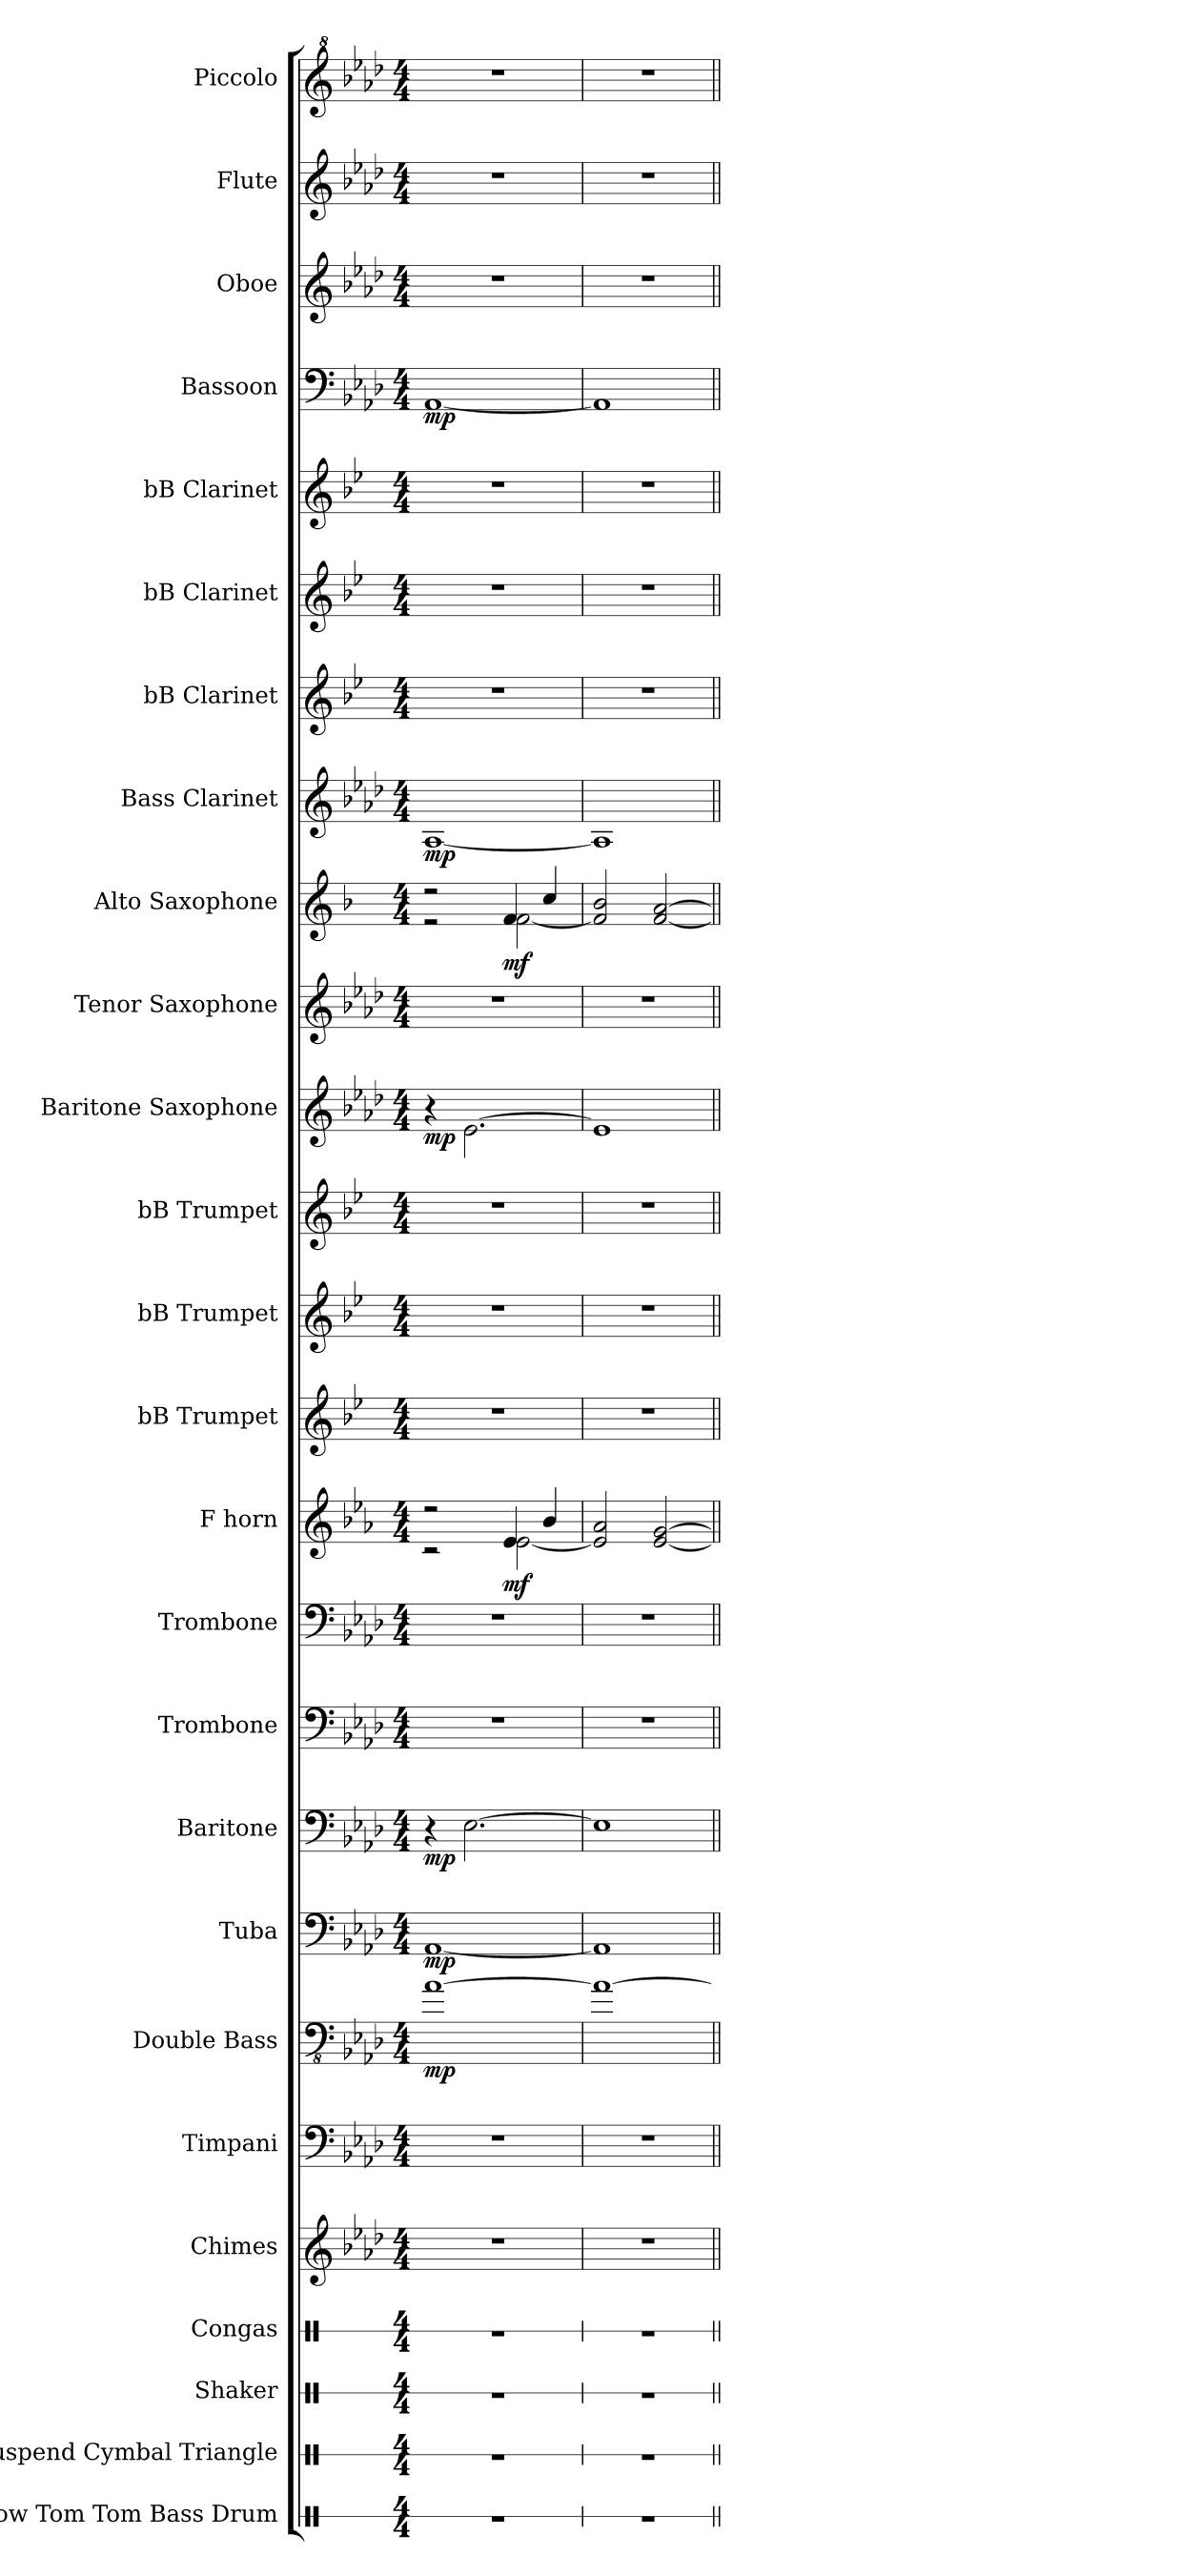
**kern	**kern	**kern	**kern	**kern	**kern	**kern	**dynam	**kern	**dynam	**kern	**dynam	**kern	**kern	**kern	**dynam	**kern	**kern	**kern	**kern	**dynam	**kern	**kern	**dynam	**kern	**dynam	**kern	**kern	**kern	**kern	**dynam	**kern	**kern	**kern
*part26	*part25	*part24	*part23	*part22	*part21	*part20	*part20	*part19	*part19	*part18	*part18	*part17	*part16	*part15	*part15	*part14	*part13	*part12	*part11	*part11	*part10	*part9	*part9	*part8	*part8	*part7	*part6	*part5	*part4	*part4	*part3	*part2	*part1
*staff26	*staff25	*staff24	*staff23	*staff22	*staff21	*staff20	*staff20	*staff19	*staff19	*staff18	*staff18	*staff17	*staff16	*staff15	*staff15	*staff14	*staff13	*staff12	*staff11	*staff11	*staff10	*staff9	*staff9	*staff8	*staff8	*staff7	*staff6	*staff5	*staff4	*staff4	*staff3	*staff2	*staff1
*I"Low Tom Tom Bass Drum	*I"Suspend Cymbal Triangle	*I"Shaker	*I"Congas	*I"Chimes	*I"Timpani	*I"Double Bass	*	*I"Tuba	*	*I"Baritone	*	*I"Trombone	*I"Trombone	*I"F horn	*	*I"bB Trumpet	*I"bB Trumpet	*I"bB Trumpet	*I"Baritone Saxophone	*	*I"Tenor Saxophone	*I"Alto Saxophone	*	*I"Bass Clarinet	*	*I"bB Clarinet	*I"bB Clarinet	*I"bB Clarinet	*I"Bassoon	*	*I"Oboe	*I"Flute	*I"Piccolo
*I'L.T B.D	*I'Sus.C Tri.	*I'Sh.	*I'Co.	*I'Chm.	*I'Timp.	*I'Db.	*	*I'Tba.	*	*I'Bar.	*	*I'Trb.	*I'Trb.	*I'F Hn.	*	*I'B♭ Tpt.	*I'B♭ Tpt.	*I'B♭ Tpt.	*I'Bar. Sax.	*	*I'T. Sax.	*I'A. Sax.	*	*I'B. Cl.	*	*I'B♭ Cl.	*I'B♭ Cl.	*I'B♭ Cl.	*I'Bsn.	*	*I'Ob.	*I'Fl.	*I'Picc.
*stria1	*stria1	*stria1	*stria1	*	*	*	*	*	*	*	*	*	*	*	*	*	*	*	*	*	*	*	*	*	*	*	*	*	*	*	*	*	*
*clefX	*clefX	*clefX	*clefX	*clefG2	*clefF4	*clefFv4	*	*clefF4	*	*clefF4	*	*clefF4	*clefF4	*clefG2	*	*clefG2	*clefG2	*clefG2	*clefG2	*	*clefG2	*clefG2	*	*clefG2	*	*clefG2	*clefG2	*clefG2	*clefF4	*	*clefG2	*clefG2	*clefG^2
*	*	*	*	*	*	*ITrd7c12	*	*	*	*	*	*	*	*ITrd4c7	*	*ITrd1c2	*ITrd1c2	*ITrd1c2	*ITrd12c21	*	*ITrd8c14	*ITrd5c9	*	*ITrd8c14	*	*ITrd1c2	*ITrd1c2	*ITrd1c2	*	*	*	*	*
*k[]	*k[]	*k[]	*k[]	*k[b-e-a-d-]	*k[b-e-a-d-]	*k[b-e-a-d-]	*	*k[b-e-a-d-]	*	*k[b-e-a-d-]	*	*k[b-e-a-d-]	*k[b-e-a-d-]	*k[b-e-a-d-]	*	*k[b-e-a-d-]	*k[b-e-a-d-]	*k[b-e-a-d-]	*k[b-e-a-d-]	*	*k[b-e-a-d-]	*k[b-e-a-d-]	*	*k[b-e-a-d-]	*	*k[b-e-a-d-]	*k[b-e-a-d-]	*k[b-e-a-d-]	*k[b-e-a-d-]	*	*k[b-e-a-d-]	*k[b-e-a-d-]	*k[b-e-a-d-]
*M4/4	*M4/4	*M4/4	*M4/4	*M4/4	*M4/4	*M4/4	*	*M4/4	*	*M4/4	*	*M4/4	*M4/4	*M4/4	*	*M4/4	*M4/4	*M4/4	*M4/4	*	*M4/4	*M4/4	*	*M4/4	*	*M4/4	*M4/4	*M4/4	*M4/4	*	*M4/4	*M4/4	*M4/4
*MM80	*MM80	*MM80	*MM80	*MM80	*MM80	*MM80	*	*MM80	*	*MM80	*	*MM80	*MM80	*MM80	*	*MM80	*MM80	*MM80	*MM80	*	*MM80	*MM80	*	*MM80	*	*MM80	*MM80	*MM80	*MM80	*	*MM80	*MM80	*MM80
=1	=1	=1	=1	=1	=1	=1	=1	=1	=1	=1	=1	=1	=1	=1	=1	=1	=1	=1	=1	=1	=1	=1	=1	=1	=1	=1	=1	=1	=1	=1	=1	=1	=1
*	*	*	*	*	*	*	*	*	*	*	*	*	*	*^	*	*	*	*	*	*	*	*^	*	*	*	*	*	*	*	*	*	*	*
!	!	!	!	!	!	!	!LO:DY:b	!	!LO:DY:b	!	!LO:DY:b	!	!	!	!	!	!	!	!	!	!LO:DY:b	!	!	!	!	!	!LO:DY:b	!	!	!	!	!LO:DY:b	!	!	!
1r	1r	1r	1r	1r	1r	[1AA-	mp	[1AA-	mp	4r	mp	1r	1r	2r	2r	.	1r	1r	1r	4r	mp	1r	2r	2r	.	[1AA-	mp	1r	1r	1r	[1AA-	mp	1r	1r	1r
.	.	.	.	.	.	.	.	.	.	[2.E-\	.	.	.	.	.	.	.	.	.	[2.E-\	.	.	.	.	.	.	.	.	.	.	.	.	.	.	.
!	!	!	!	!	!	!	!	!	!	!	!	!	!	!	!	!LO:DY:b	!	!	!	!	!	!	!	!	!LO:DY:b	!	!	!	!	!	!	!	!	!	!
.	.	.	.	.	.	.	.	.	.	.	.	.	.	4A-/	[2A-\	mf	.	.	.	.	.	.	4A-/	[2A-\	mf	.	.	.	.	.	.	.	.	.	.
.	.	.	.	.	.	.	.	.	.	.	.	.	.	4e-/	.	.	.	.	.	.	.	.	4e-/	.	.	.	.	.	.	.	.	.	.	.	.
*	*	*	*	*	*	*	*	*	*	*	*	*	*	*v	*v	*	*	*	*	*	*	*	*v	*v	*	*	*	*	*	*	*	*	*	*	*
=2	=2	=2	=2	=2	=2	=2	=2	=2	=2	=2	=2	=2	=2	=2	=2	=2	=2	=2	=2	=2	=2	=2	=2	=2	=2	=2	=2	=2	=2	=2	=2	=2	=2
1r	1r	1r	1r	1r	1r	1AA-_	.	1AA-]	.	1E-]	.	1r	1r	2A-/] 2d-/	.	1r	1r	1r	1E-]	.	1r	2A-/] 2d-/	.	1AA-]	.	1r	1r	1r	1AA-]	.	1r	1r	1r
.	.	.	.	.	.	.	.	.	.	.	.	.	.	[2A-/ [2c/	.	.	.	.	.	.	.	[2A-/ [2c/	.	.	.	.	.	.	.	.	.	.	.
=||	=||	=||	=||	=||	=||	=||	=||	=||	=||	=||	=||	=||	=||	=||	=||	=||	=||	=||	=||	=||	=||	=||	=||	=||	=||	=||	=||	=||	=||	=||	=||	=||	=||
*-	*-	*-	*-	*-	*-	*-	*-	*-	*-	*-	*-	*-	*-	*-	*-	*-	*-	*-	*-	*-	*-	*-	*-	*-	*-	*-	*-	*-	*-	*-	*-	*-	*-
